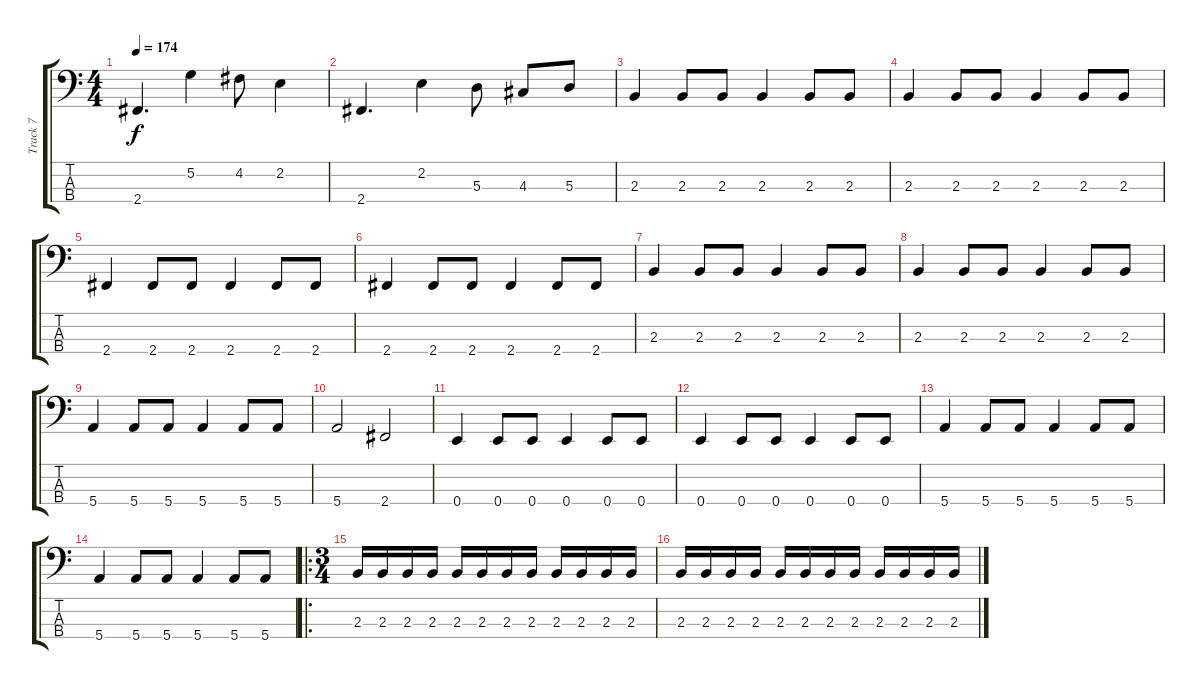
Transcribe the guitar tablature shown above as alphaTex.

\track ("Track 7" "Track 7") {instrument electricbassfinger}
\staff {score tabs}
\tuning (G2 D2 A1 E1) {hide}
\ts (4 4)
\tempo 174
\clef f4
\ks c
2.4.4{d dy f} 5.2.4 4.2.8 2.2.4 |
2.4.4{d} 2.2.4 5.3.8 4.3.8 5.3.8 |
2.3.4 2.3.8 2.3.8 2.3.4 2.3.8 2.3.8 |
2.3.4 2.3.8 2.3.8 2.3.4 2.3.8 2.3.8 |
2.4.4 2.4.8 2.4.8 2.4.4 2.4.8 2.4.8 |
2.4.4 2.4.8 2.4.8 2.4.4 2.4.8 2.4.8 |
2.3.4 2.3.8 2.3.8 2.3.4 2.3.8 2.3.8 |
2.3.4 2.3.8 2.3.8 2.3.4 2.3.8 2.3.8 |
5.4.4 5.4.8 5.4.8 5.4.4 5.4.8 5.4.8 |
5.4.2 2.4.2 |
0.4.4 0.4.8 0.4.8 0.4.4 0.4.8 0.4.8 |
0.4.4 0.4.8 0.4.8 0.4.4 0.4.8 0.4.8 |
5.4.4 5.4.8 5.4.8 5.4.4 5.4.8 5.4.8 |
5.4.4 5.4.8 5.4.8 5.4.4 5.4.8 5.4.8 |
\ro
\ts (3 4)
2.3.16 2.3.16 2.3.16 2.3.16 2.3.16 2.3.16 2.3.16 2.3.16 2.3.16 2.3.16 2.3.16 2.3.16 |
2.3.16 2.3.16 2.3.16 2.3.16 2.3.16 2.3.16 2.3.16 2.3.16 2.3.16 2.3.16 2.3.16 2.3.16
